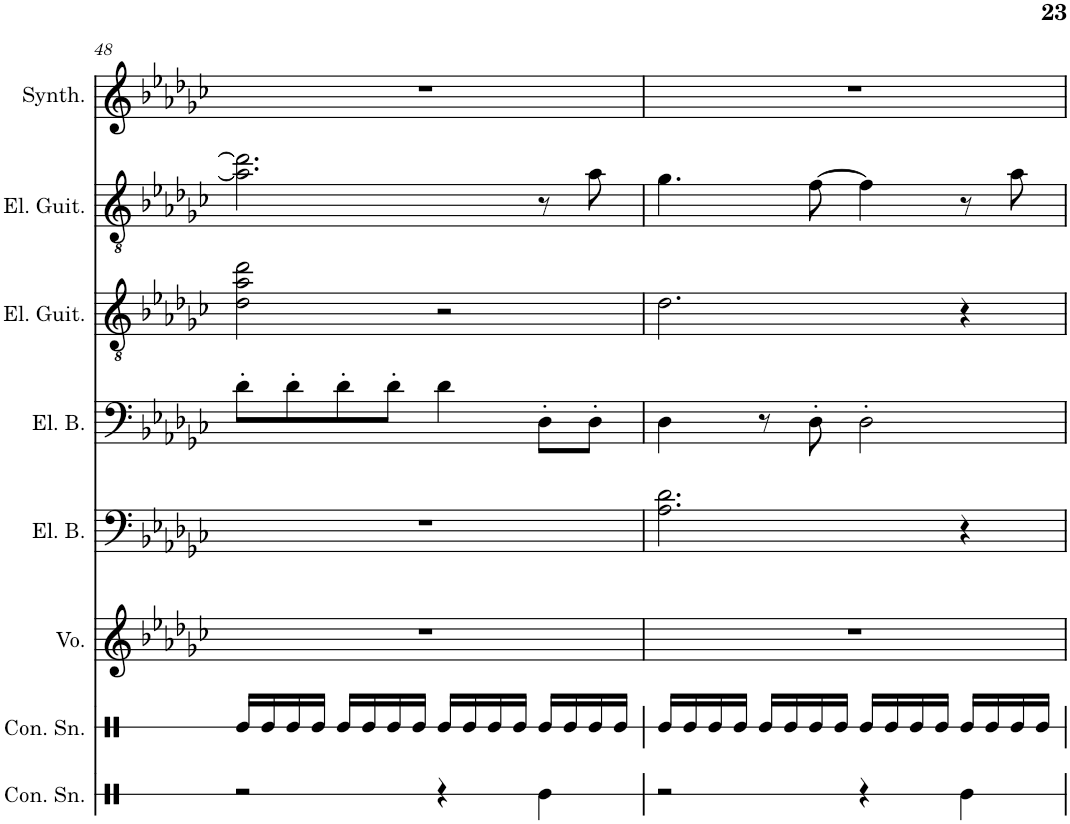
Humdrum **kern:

**kern	**kern	**kern	**kern	**kern	**kern	**kern	**kern
*part8	*part7	*part6	*part5	*part4	*part3	*part2	*part1
*staff8	*staff7	*staff6	*staff5	*staff4	*staff3	*staff2	*staff1
*I"Concert Snare Drum	*I"Concert Snare Drum	*I"Voice	*I"Electric Bass	*I"Electric Bass	*I"Electric Guitar	*I"Electric Guitar	*I"Saw Synthesizer
*I'Con. Sn.	*I'Con. Sn.	*I'Vo.	*I'El. B.	*I'El. B.	*I'El. Guit.	*I'El. Guit.	*I'Synth.
!!LO:PB:g=z
*clefX	*clefX	*clefG2	*clefF4	*clefF4	*clefGv2	*clefGv2	*clefG2
*	*	*	*Trd7c12	*Trd7c12	*	*	*
*k[]	*k[]	*k[b-e-a-d-g-c-]	*k[b-e-a-d-g-c-]	*k[b-e-a-d-g-c-]	*k[b-e-a-d-g-c-]	*k[b-e-a-d-g-c-]	*k[b-e-a-d-g-c-]
*M4/4	*M4/4	*M4/4	*M4/4	*M4/4	*M4/4	*M4/4	*M4/4
=48	=48	=48	=48	=48	=48	=48	=48
2r	16Re/LL	1r	1r	8d-'\L	2d-\ 2a-\ 2dd-\	2.a-\] 2.dd-\]	1r
.	16Re/	.	.	.	.	.	.
.	16Re/	.	.	8d-'\	.	.	.
.	16Re/JJ	.	.	.	.	.	.
.	16Re/LL	.	.	8d-'\	.	.	.
.	16Re/	.	.	.	.	.	.
.	16Re/	.	.	8d-'\J	.	.	.
.	16Re/JJ	.	.	.	.	.	.
4r	16Re/LL	.	.	4d-\	2r	.	.
.	16Re/	.	.	.	.	.	.
.	16Re/	.	.	.	.	.	.
.	16Re/JJ	.	.	.	.	.	.
4Re\	16Re/LL	.	.	8D-'\L	.	8r	.
.	16Re/	.	.	.	.	.	.
.	16Re/	.	.	8D-'\J	.	8a-\	.
.	16Re/JJ	.	.	.	.	.	.
=49	=49	=49	=49	=49	=49	=49	=49
2r	16Re/LL	1r	2.A-\ 2.d-\	4D-\	2.d-\	4.g-\	1r
.	16Re/	.	.	.	.	.	.
.	16Re/	.	.	.	.	.	.
.	16Re/JJ	.	.	.	.	.	.
.	16Re/LL	.	.	8r	.	.	.
.	16Re/	.	.	.	.	.	.
.	16Re/	.	.	8D-'\	.	[8f\	.
.	16Re/JJ	.	.	.	.	.	.
4r	16Re/LL	.	.	2D-'\	.	4f\]	.
.	16Re/	.	.	.	.	.	.
.	16Re/	.	.	.	.	.	.
.	16Re/JJ	.	.	.	.	.	.
4Re\	16Re/LL	.	4r	.	4r	8r	.
.	16Re/	.	.	.	.	.	.
.	16Re/	.	.	.	.	8a-\	.
.	16Re/JJ	.	.	.	.	.	.
=	=	=	=	=	=	=	=
*-	*-	*-	*-	*-	*-	*-	*-
